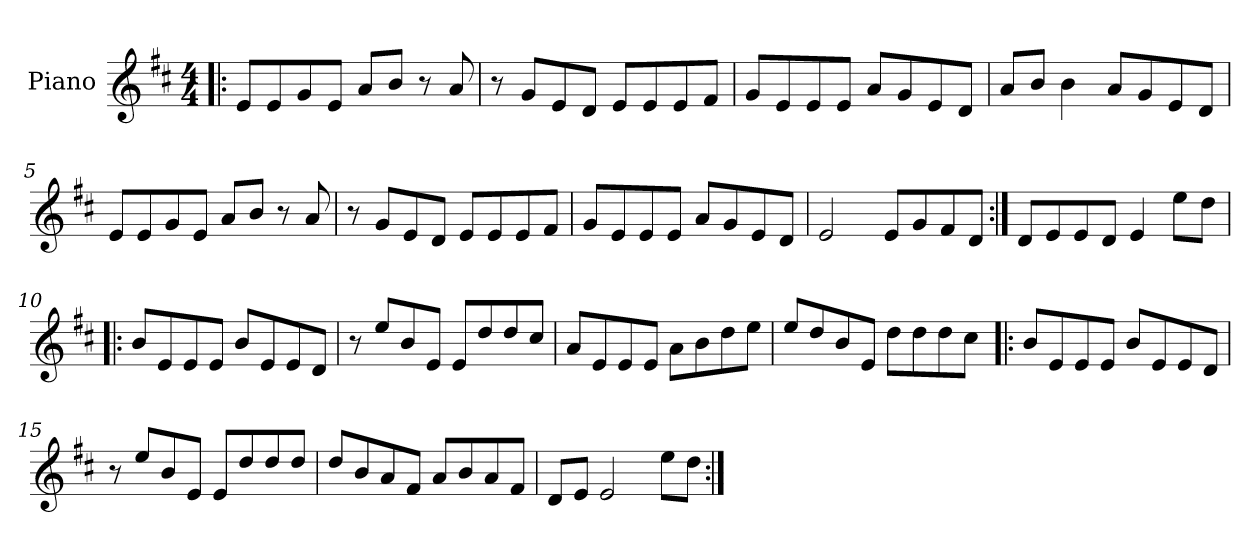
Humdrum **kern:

**kern
*part1
*staff1
*I"Piano
*I'Pno
*clefG2
*k[f#c#]
*D:
*M4/4
=1!|:
8e/L
8e/
8g/
8e/J
8a/L
8b/J
8r
8a/
=2
8r
8g/L
8e/
8d/J
8e/L
8e/
8e/
8f#/J
=3
8g/L
8e/
8e/
8e/J
8a/L
8g/
8e/
8d/J
=4
8a/L
8b/J
4b\
8a/L
8g/
8e/
8d/J
=5
8e/L
8e/
8g/
8e/J
8a/L
8b/J
8r
8a/
=6
8r
8g/L
8e/
8d/J
8e/L
8e/
8e/
8f#/J
=7
8g/L
8e/
8e/
8e/J
8a/L
8g/
8e/
8d/J
=8
2e/
8e/L
8g/
8f#/
8d/J
=9:|!
8d/L
8e/
8e/
8d/J
4e/
8ee\L
8dd\J
=10!|:
8b/L
8e/
8e/
8e/J
8b/L
8e/
8e/
8d/J
=11
8r
8ee/L
8b/
8e/J
8e/L
8dd/
8dd/
8cc#/J
=12
8a/L
8e/
8e/
8e/J
8a\L
8b\
8dd\
8ee\J
=13
8ee/L
8dd/
8b/
8e/J
8dd\L
8dd\
8dd\
8cc#\J
=14!|:
8b/L
8e/
8e/
8e/J
8b/L
8e/
8e/
8d/J
=15
8r
8ee/L
8b/
8e/J
8e/L
8dd/
8dd/
8dd/J
=16
8dd/L
8b/
8a/
8f#/J
8a/L
8b/
8a/
8f#/J
=17
8d/L
8e/J
2e/
8ee\L
8dd\J
=:|!
*-
